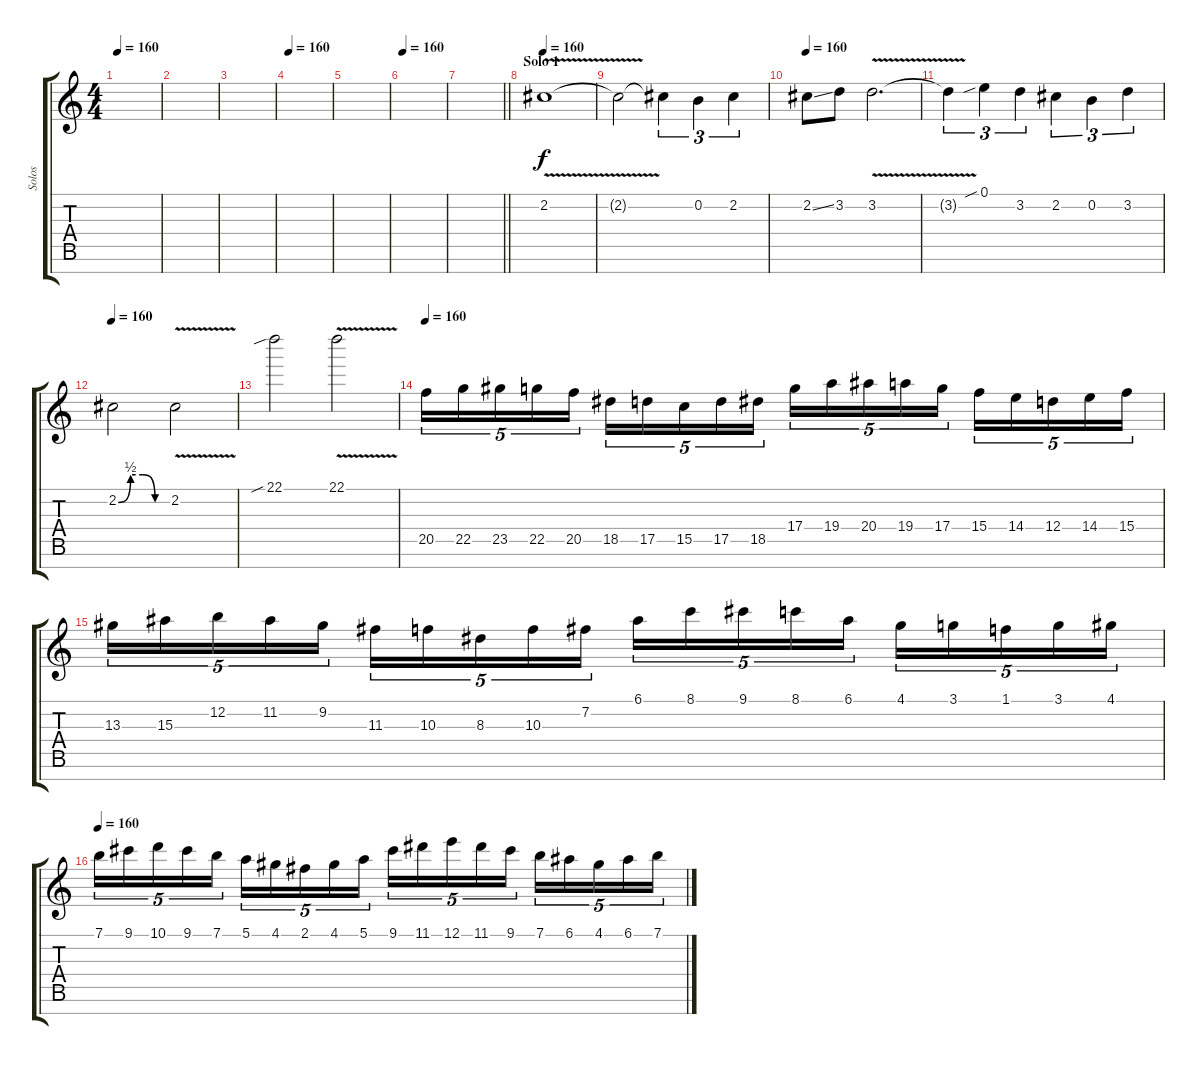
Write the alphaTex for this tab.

\track ("Solos" "Solos") {instrument distortionguitar}
\staff {score tabs}
\tuning (E4 B3 G3 D3 A2 E2 B1) {hide}
\ts (4 4)
\tempo 160
\clef g2
\ks c
|
|
|
\tempo 160
|
|
\tempo 160
|
\barLineRight lightlight
|
\section ("" "Solo 1")
\tempo 160
2.2{v}.1 |
2.2{t}.2 2.2{t}.4{tu (3 2)} 0.2.4{tu (3 2)} 2.2.4{tu (3 2)} |
\tempo 160
2.2{ss}.8 3.2.8 3.2{v}.2{d} |
3.2{t}.4{tu (3 2)} 0.1{sib}.4{tu (3 2)} 3.2.4{tu (3 2)} 2.2.4{tu (3 2)} 0.2.4{tu (3 2)} 3.2.4{tu (3 2)} |
\tempo 160
2.2{be (custom 0 0 15 2 30 2 45 0 60 0)}.2 2.2{v}.2 |
22.1{sib}.2 22.1{v}.2 |
\tempo 160
20.5.16{tu (5 4)} 22.5.16{tu (5 4)} 23.5.16{tu (5 4)} 22.5.16{tu (5 4)} 20.5.16{tu (5 4)} 18.5.16{tu (5 4)} 17.5.16{tu (5 4)} 15.5.16{tu (5 4)} 17.5.16{tu (5 4)} 18.5.16{tu (5 4)} 17.4.16{tu (5 4)} 19.4.16{tu (5 4)} 20.4.16{tu (5 4)} 19.4.16{tu (5 4)} 17.4.16{tu (5 4)} 15.4.16{tu (5 4)} 14.4.16{tu (5 4)} 12.4.16{tu (5 4)} 14.4.16{tu (5 4)} 15.4.16{tu (5 4)} |
13.3.16{tu (5 4)} 15.3.16{tu (5 4)} 12.2.16{tu (5 4)} 11.2.16{tu (5 4)} 9.2.16{tu (5 4)} 11.3.16{tu (5 4)} 10.3.16{tu (5 4)} 8.3.16{tu (5 4)} 10.3.16{tu (5 4)} 7.2.16{tu (5 4)} 6.1.16{tu (5 4)} 8.1.16{tu (5 4)} 9.1.16{tu (5 4)} 8.1.16{tu (5 4)} 6.1.16{tu (5 4)} 4.1.16{tu (5 4)} 3.1.16{tu (5 4)} 1.1.16{tu (5 4)} 3.1.16{tu (5 4)} 4.1.16{tu (5 4)} |
\tempo 160
7.1.16{tu (5 4)} 9.1.16{tu (5 4)} 10.1.16{tu (5 4)} 9.1.16{tu (5 4)} 7.1.16{tu (5 4)} 5.1.16{tu (5 4)} 4.1.16{tu (5 4)} 2.1.16{tu (5 4)} 4.1.16{tu (5 4)} 5.1.16{tu (5 4)} 9.1.16{tu (5 4)} 11.1.16{tu (5 4)} 12.1.16{tu (5 4)} 11.1.16{tu (5 4)} 9.1.16{tu (5 4)} 7.1.16{tu (5 4)} 6.1.16{tu (5 4)} 4.1.16{tu (5 4)} 6.1.16{tu (5 4)} 7.1.16{tu (5 4)}
